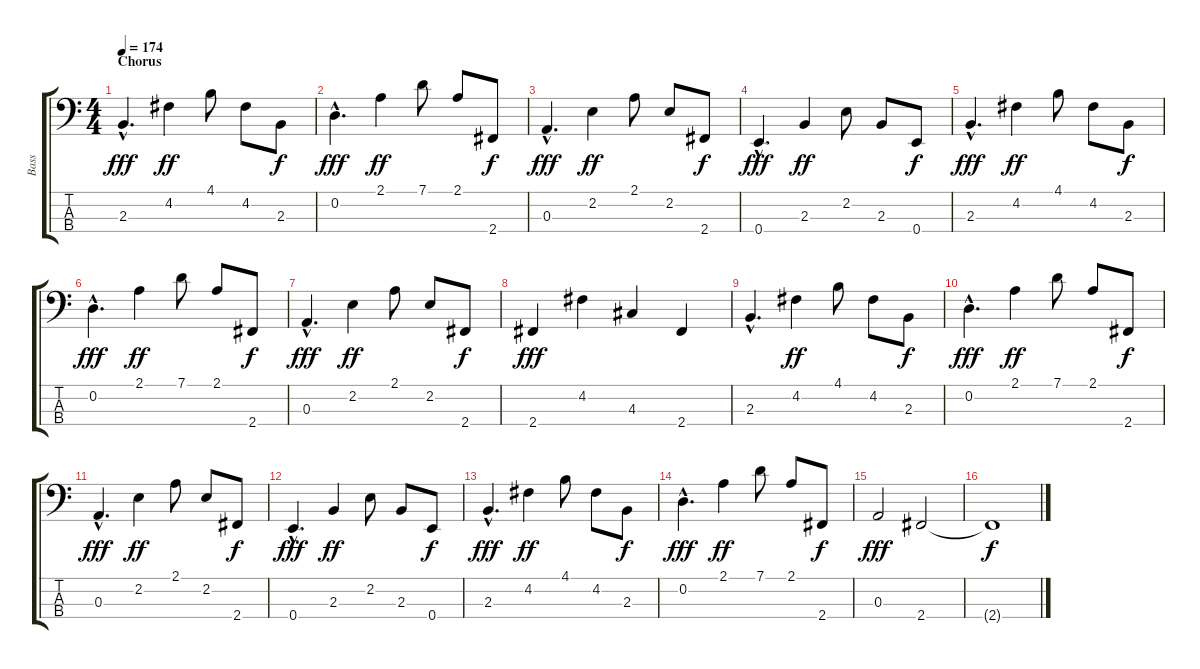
\track ("Bass" "Bass") {instrument fretlessbass}
\staff {score tabs}
\tuning (G2 D2 A1 E1) {hide}
\ts (4 4)
\section ("" "Chorus")
\tempo 174
\clef f4
\ks c
2.3{hac}.4{d dy fff} 4.2.4{dy ff} 4.1.8 4.2.8 2.3.8{dy f} |
0.2{hac}.4{d dy fff} 2.1.4{dy ff} 7.1.8 2.1.8 2.4.8{dy f} |
0.3{hac}.4{d dy fff} 2.2.4{dy ff} 2.1.8 2.2.8 2.4.8{dy f} |
0.4{hac}.4{d dy fff} 2.3.4{dy ff} 2.2.8 2.3.8 0.4.8{dy f} |
2.3{hac}.4{d dy fff} 4.2.4{dy ff} 4.1.8 4.2.8 2.3.8{dy f} |
0.2{hac}.4{d dy fff} 2.1.4{dy ff} 7.1.8 2.1.8 2.4.8{dy f} |
0.3{hac}.4{d dy fff} 2.2.4{dy ff} 2.1.8 2.2.8 2.4.8{dy f} |
2.4.4{dy fff} 4.2.4 4.3.4 2.4.4 |
2.3{hac}.4{d} 4.2.4{dy ff} 4.1.8 4.2.8 2.3.8{dy f} |
0.2{hac}.4{d dy fff} 2.1.4{dy ff} 7.1.8 2.1.8 2.4.8{dy f} |
0.3{hac}.4{d dy fff} 2.2.4{dy ff} 2.1.8 2.2.8 2.4.8{dy f} |
0.4{hac}.4{d dy fff} 2.3.4{dy ff} 2.2.8 2.3.8 0.4.8{dy f} |
2.3{hac}.4{d dy fff} 4.2.4{dy ff} 4.1.8 4.2.8 2.3.8{dy f} |
0.2{hac}.4{d dy fff} 2.1.4{dy ff} 7.1.8 2.1.8 2.4.8{dy f} |
0.3.2{dy fff} 2.4.2 |
2.4{t}.1{dy f}
